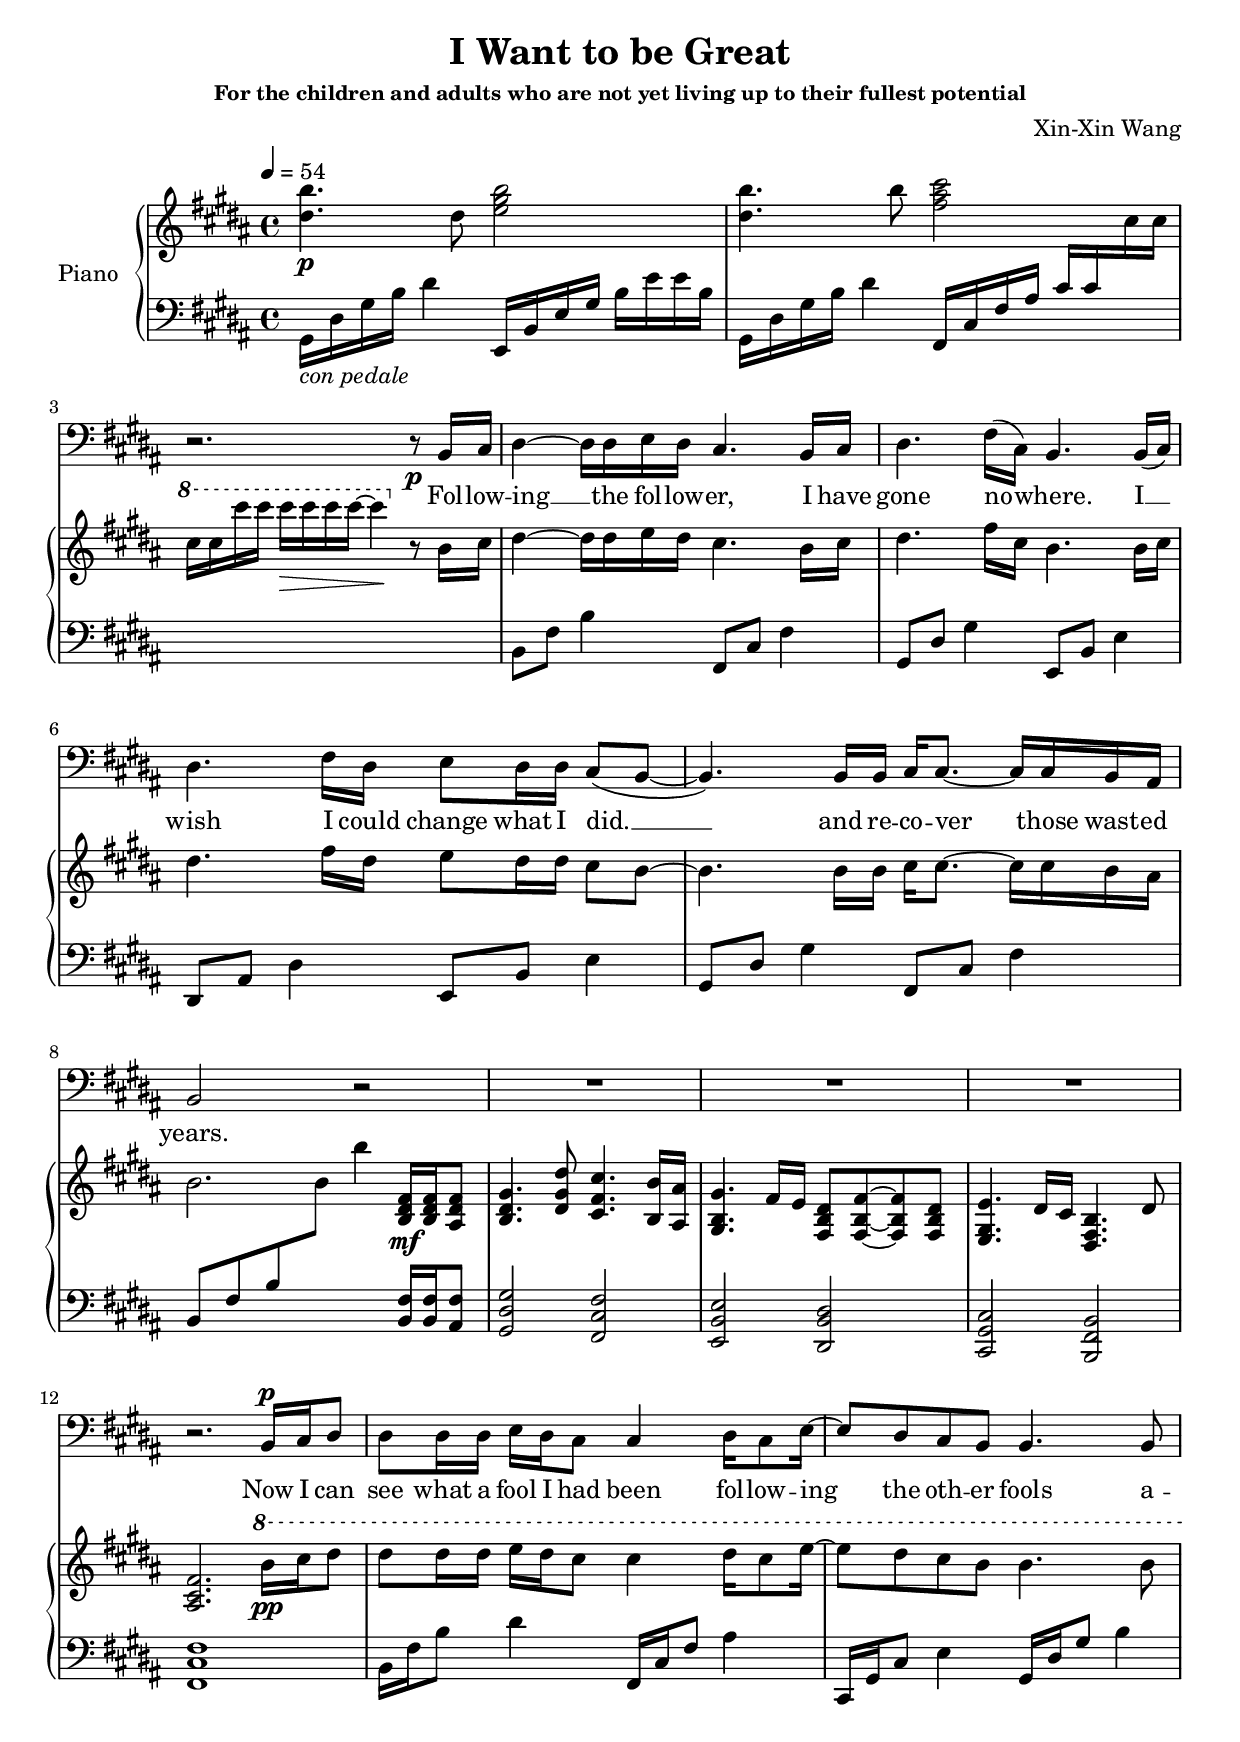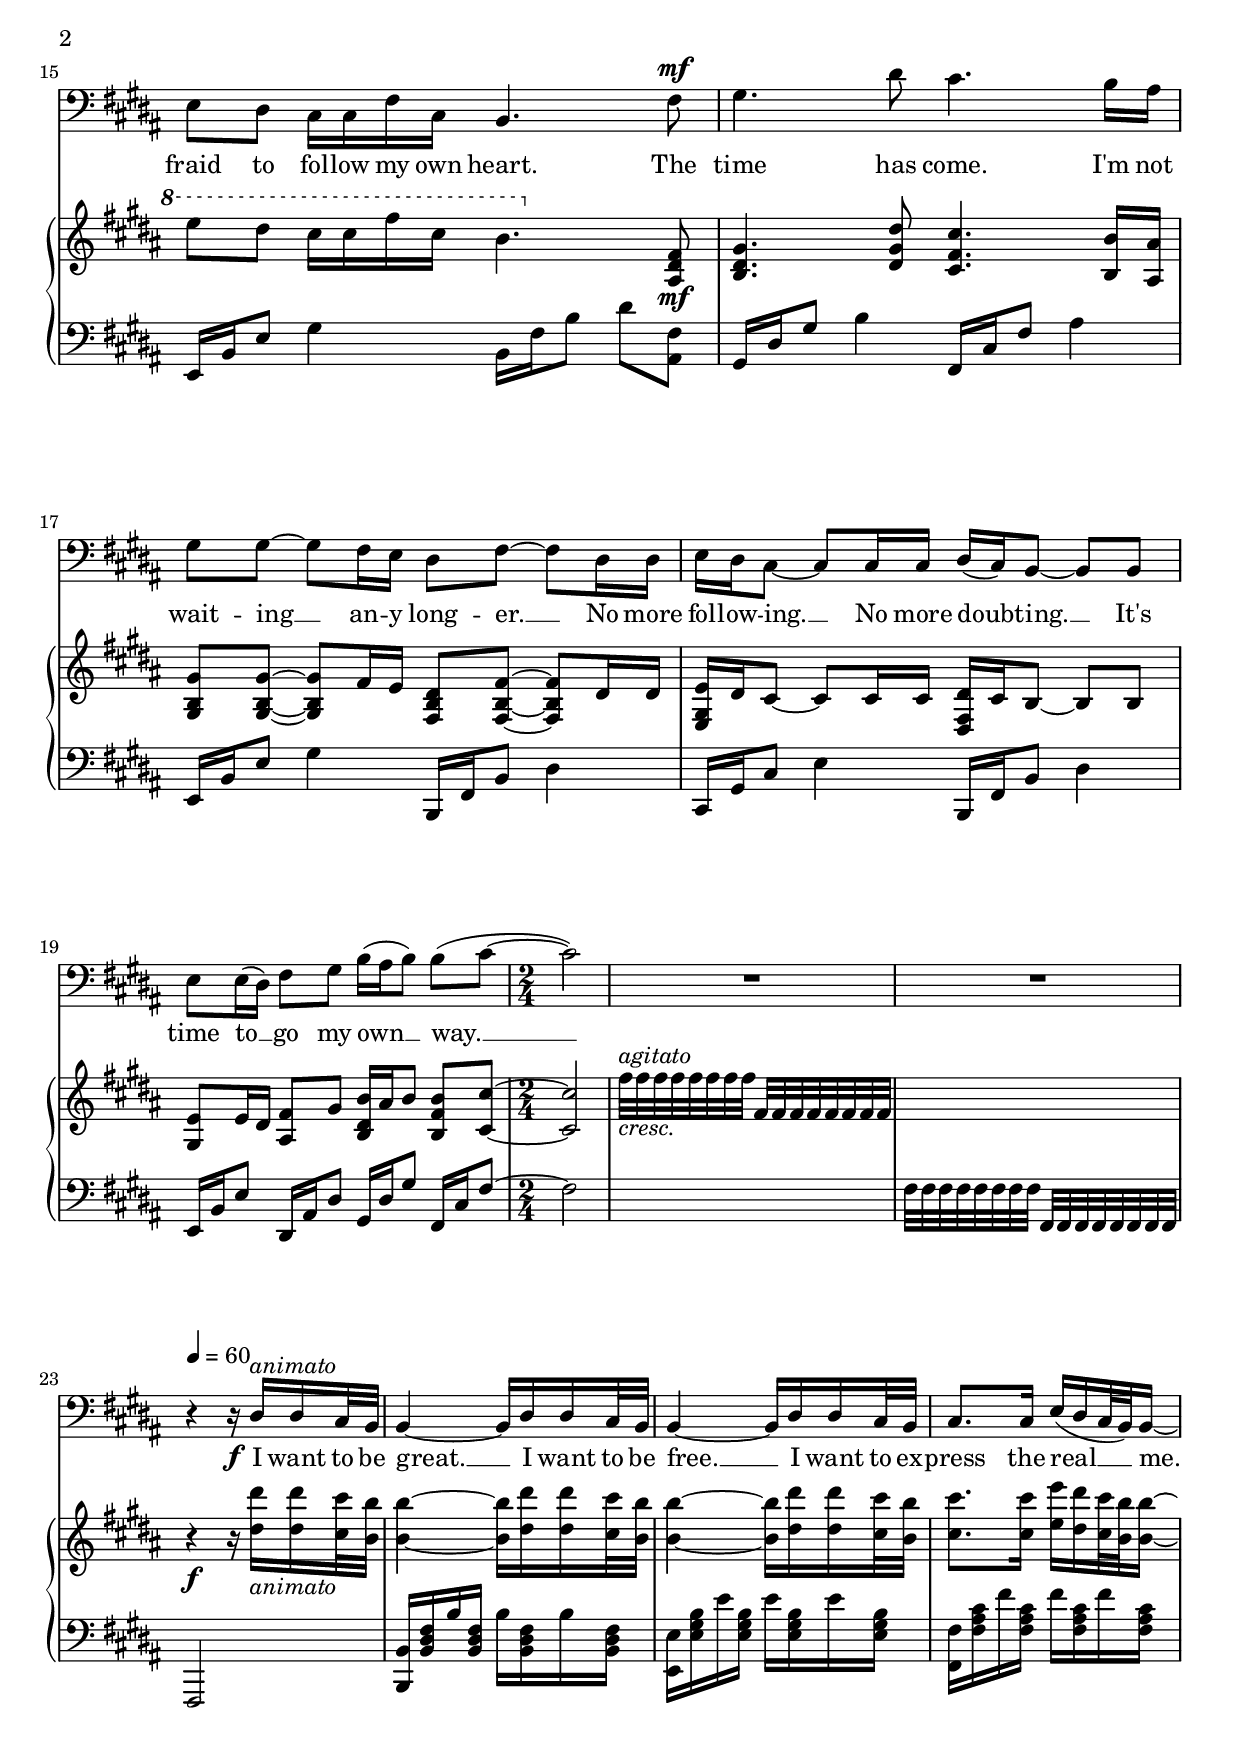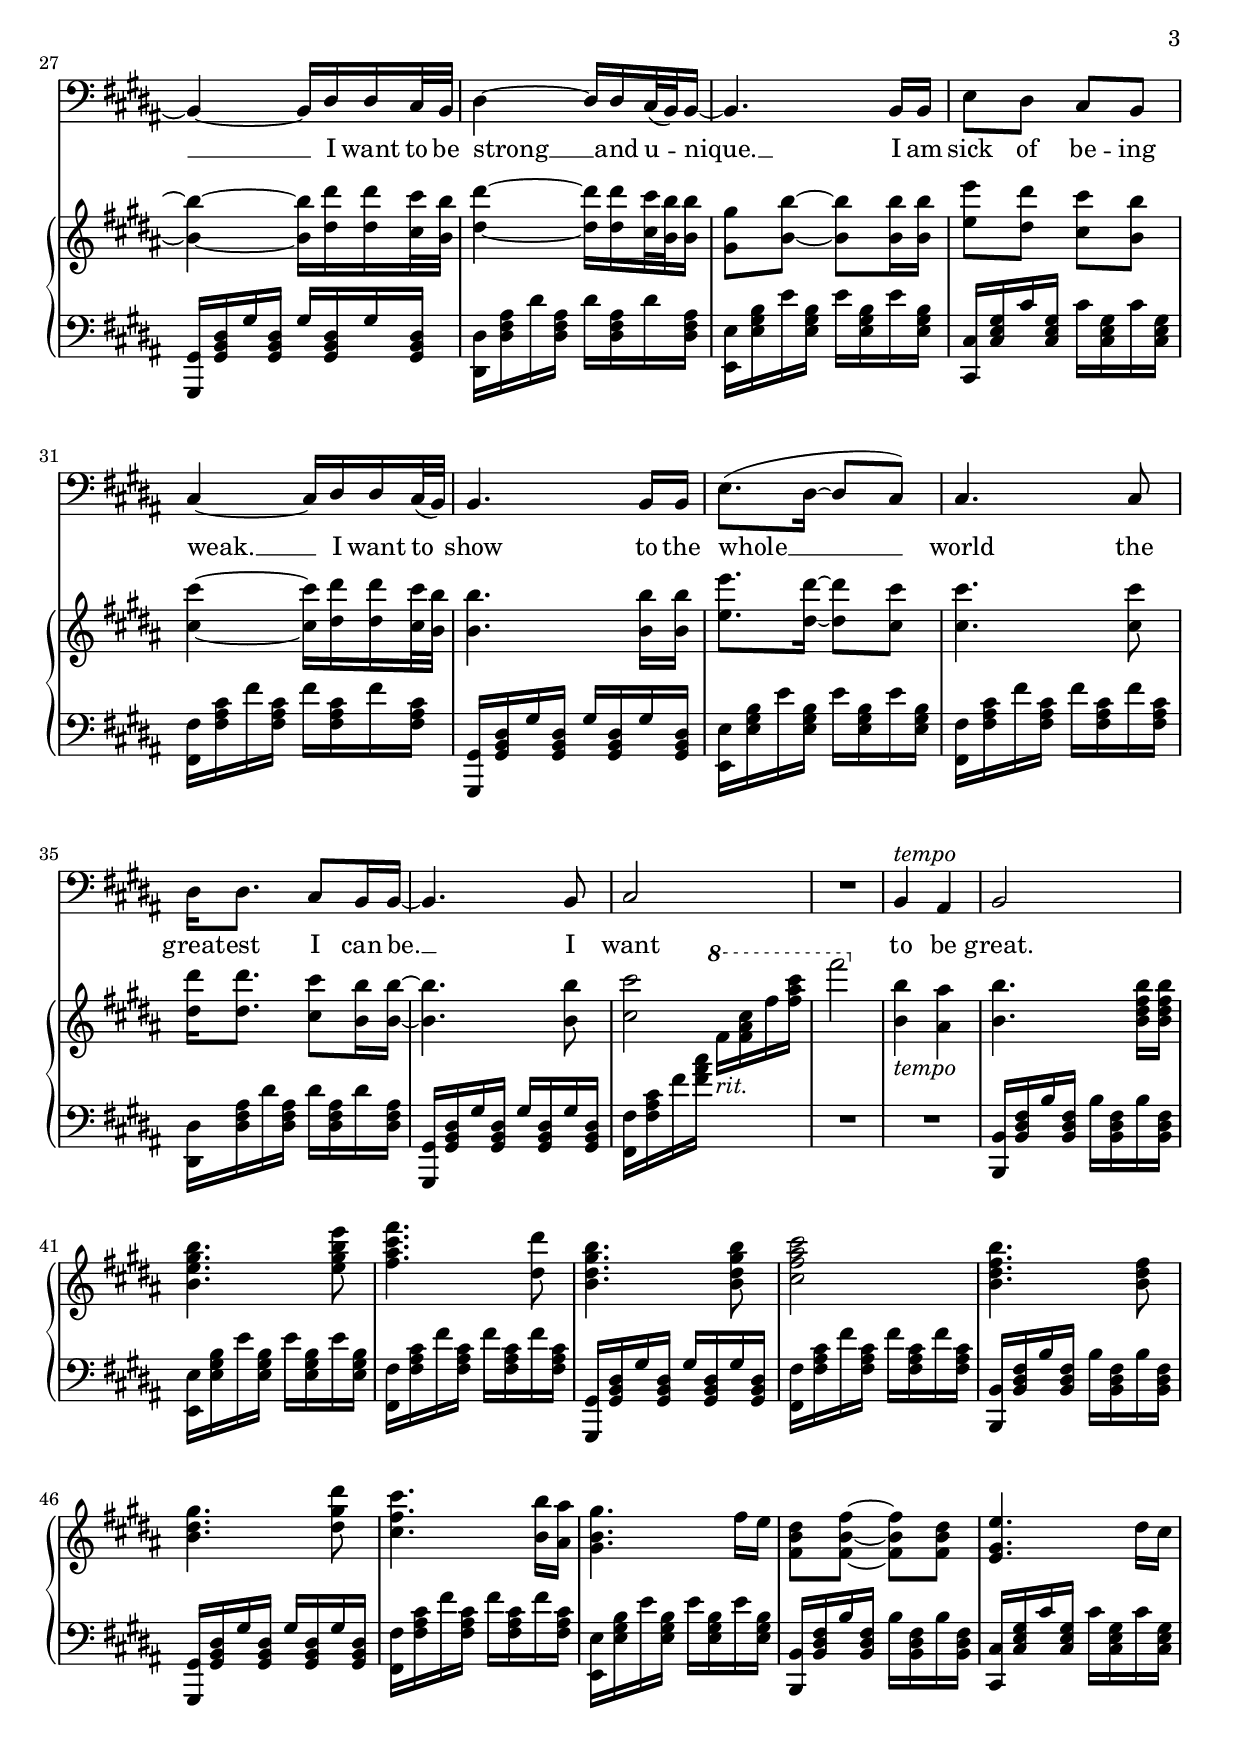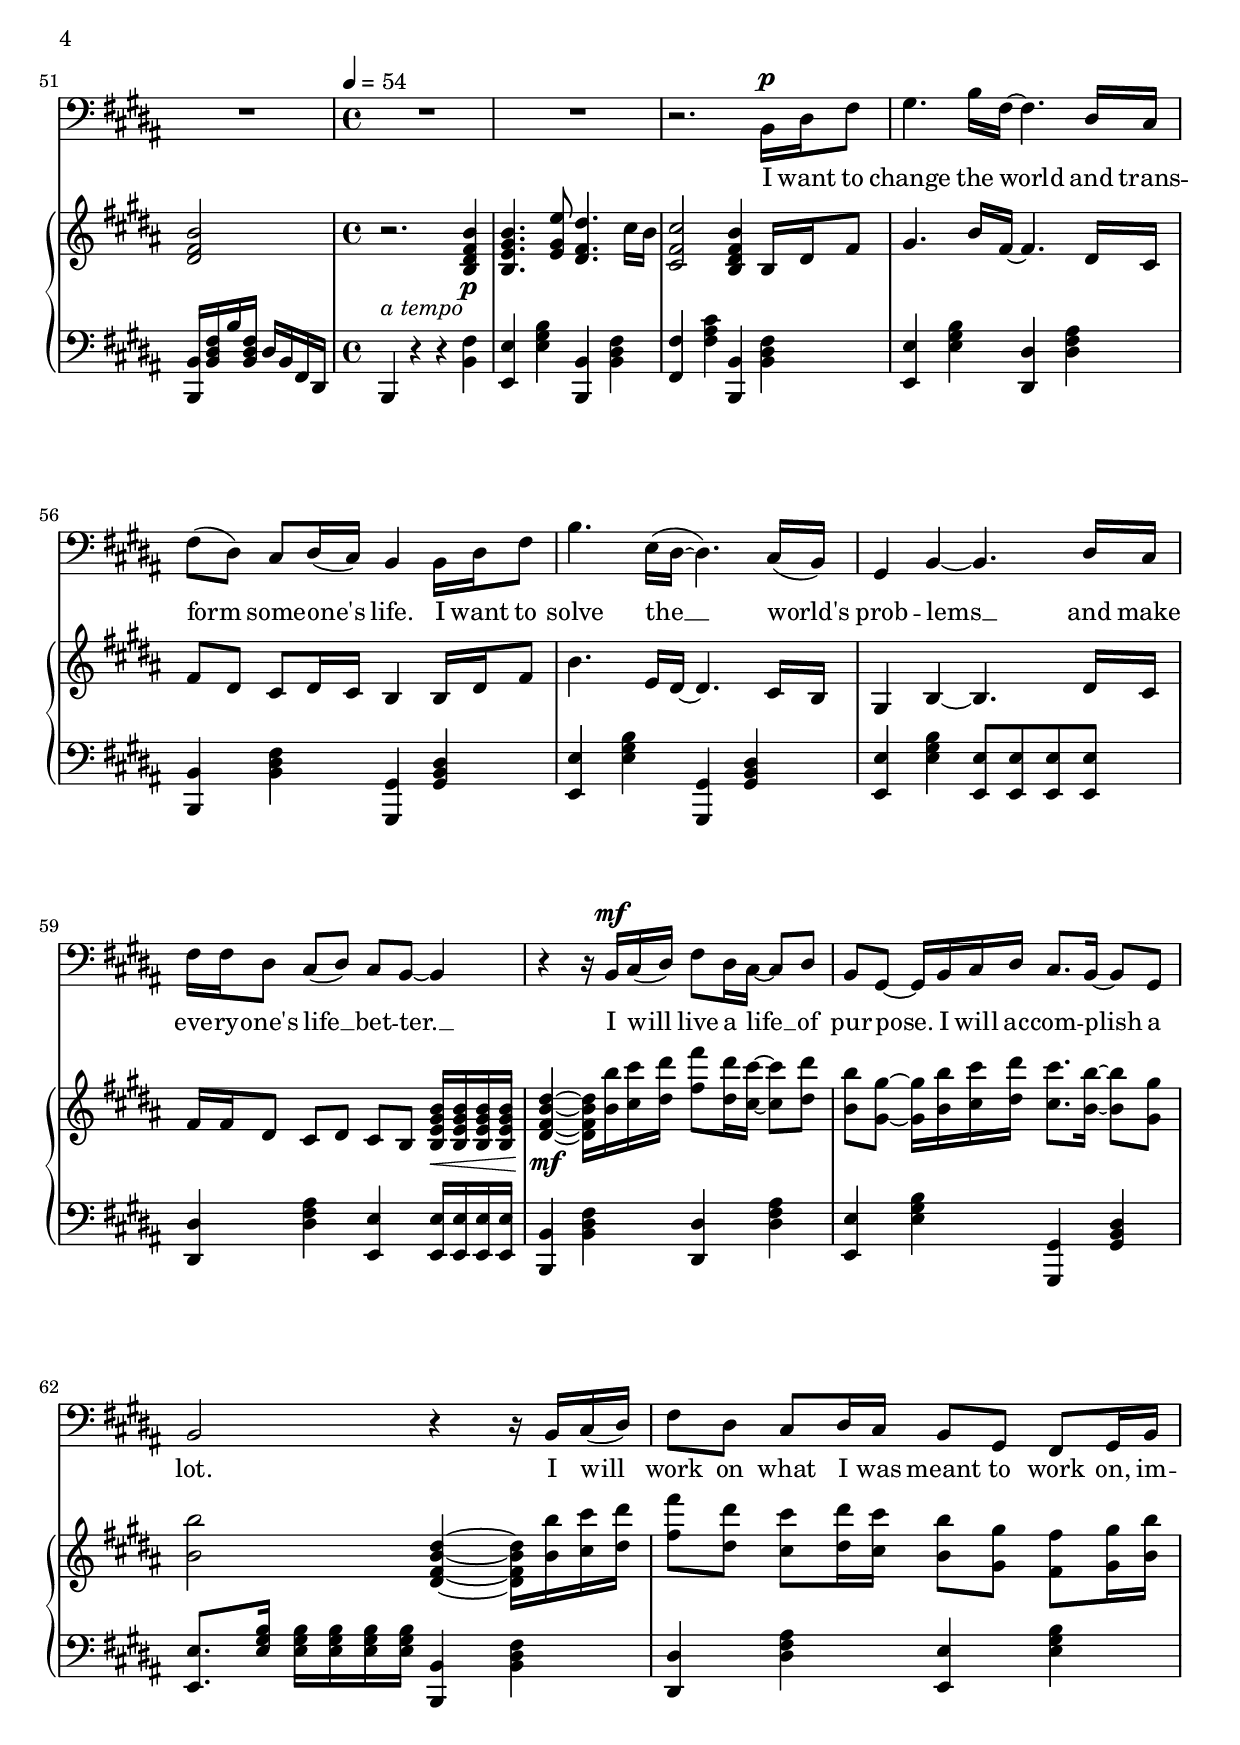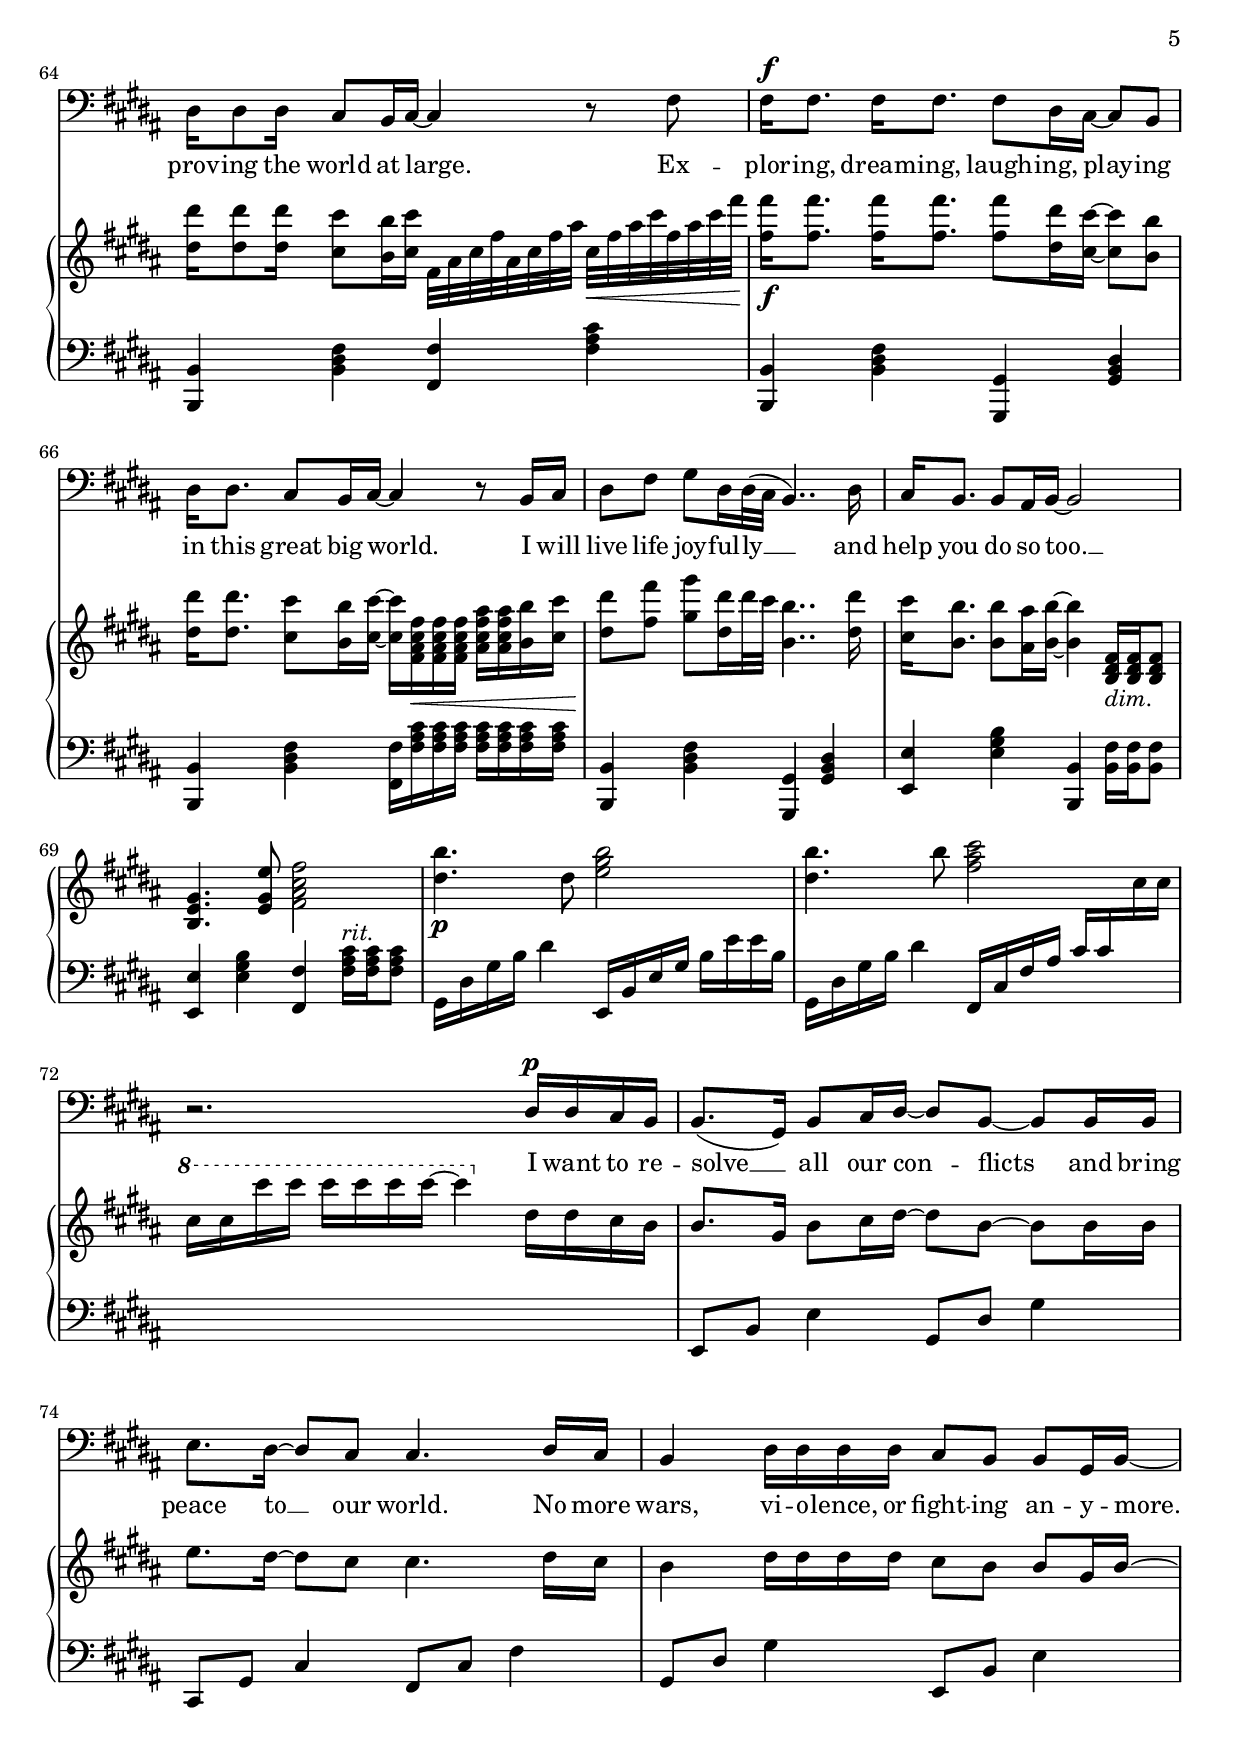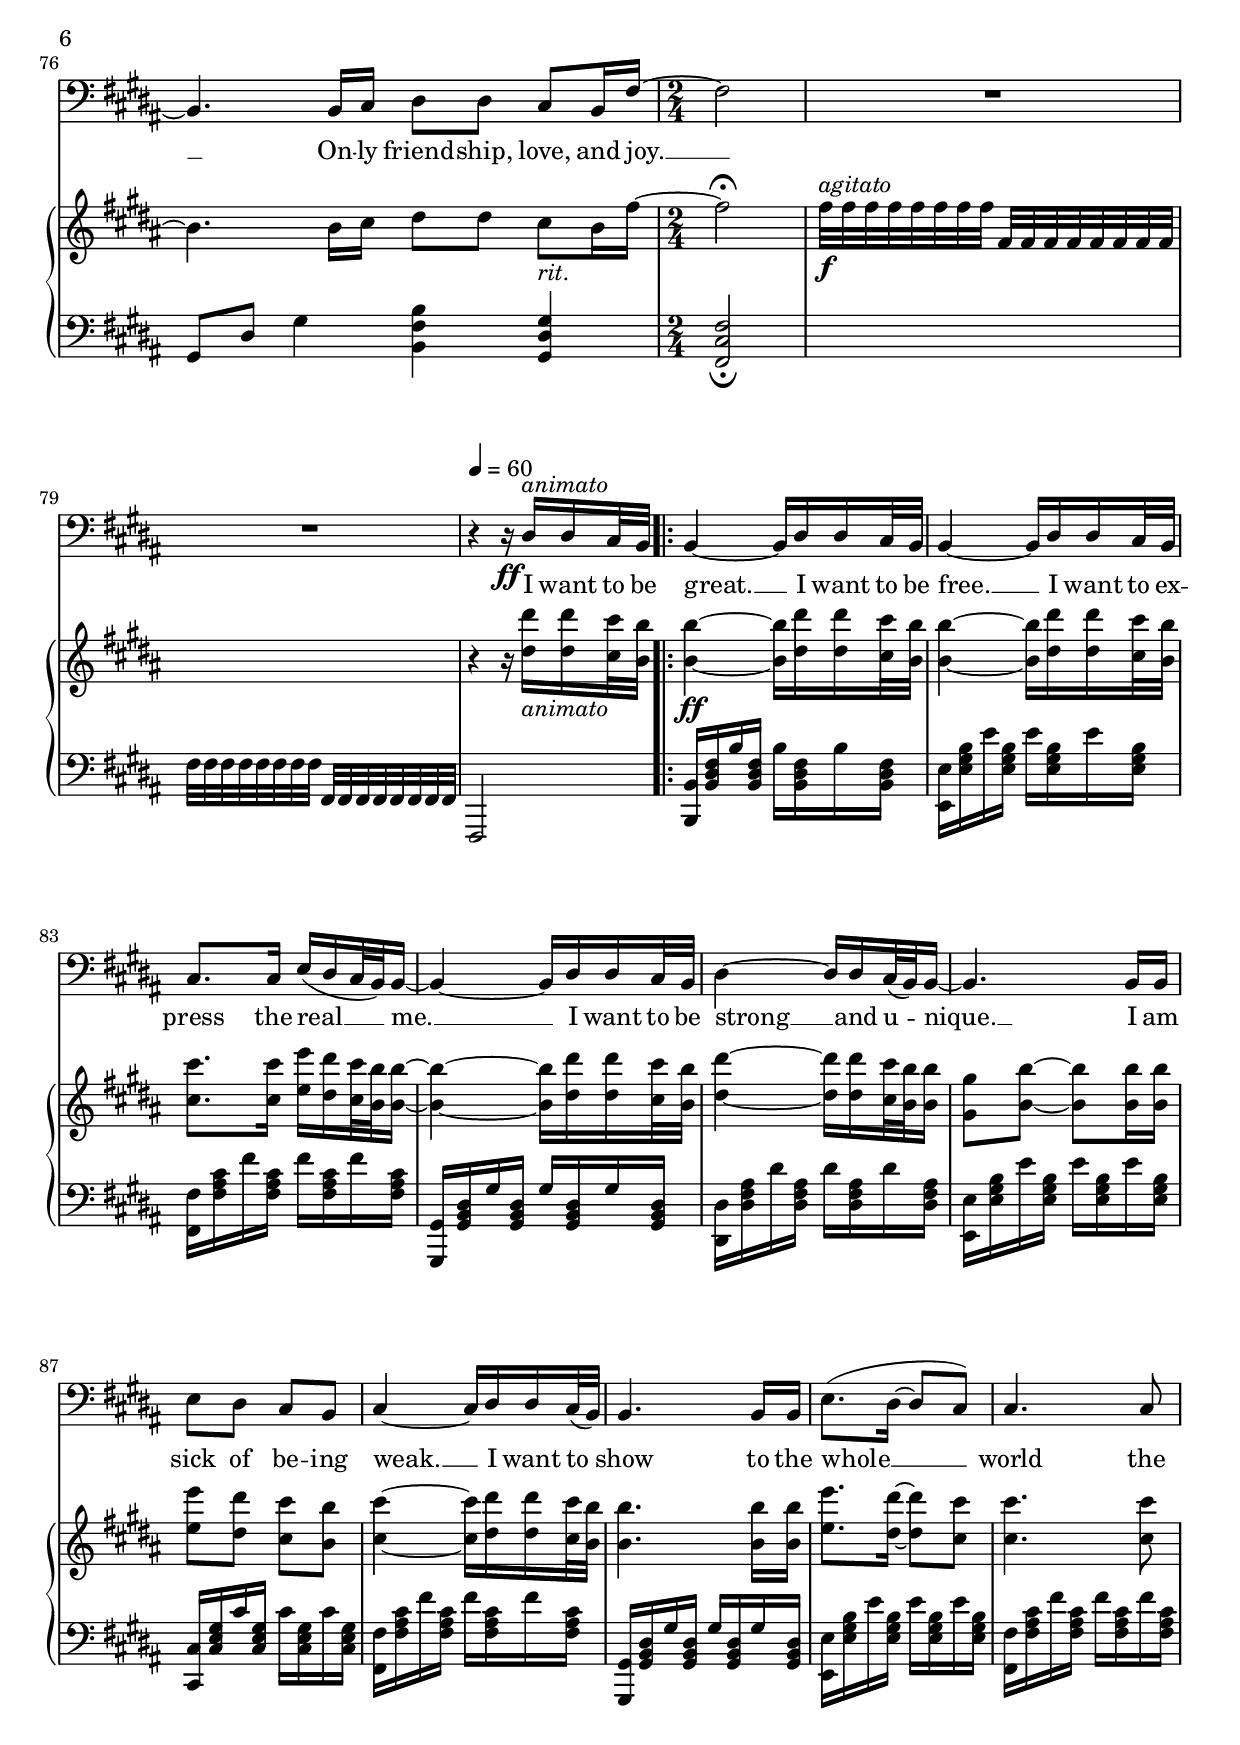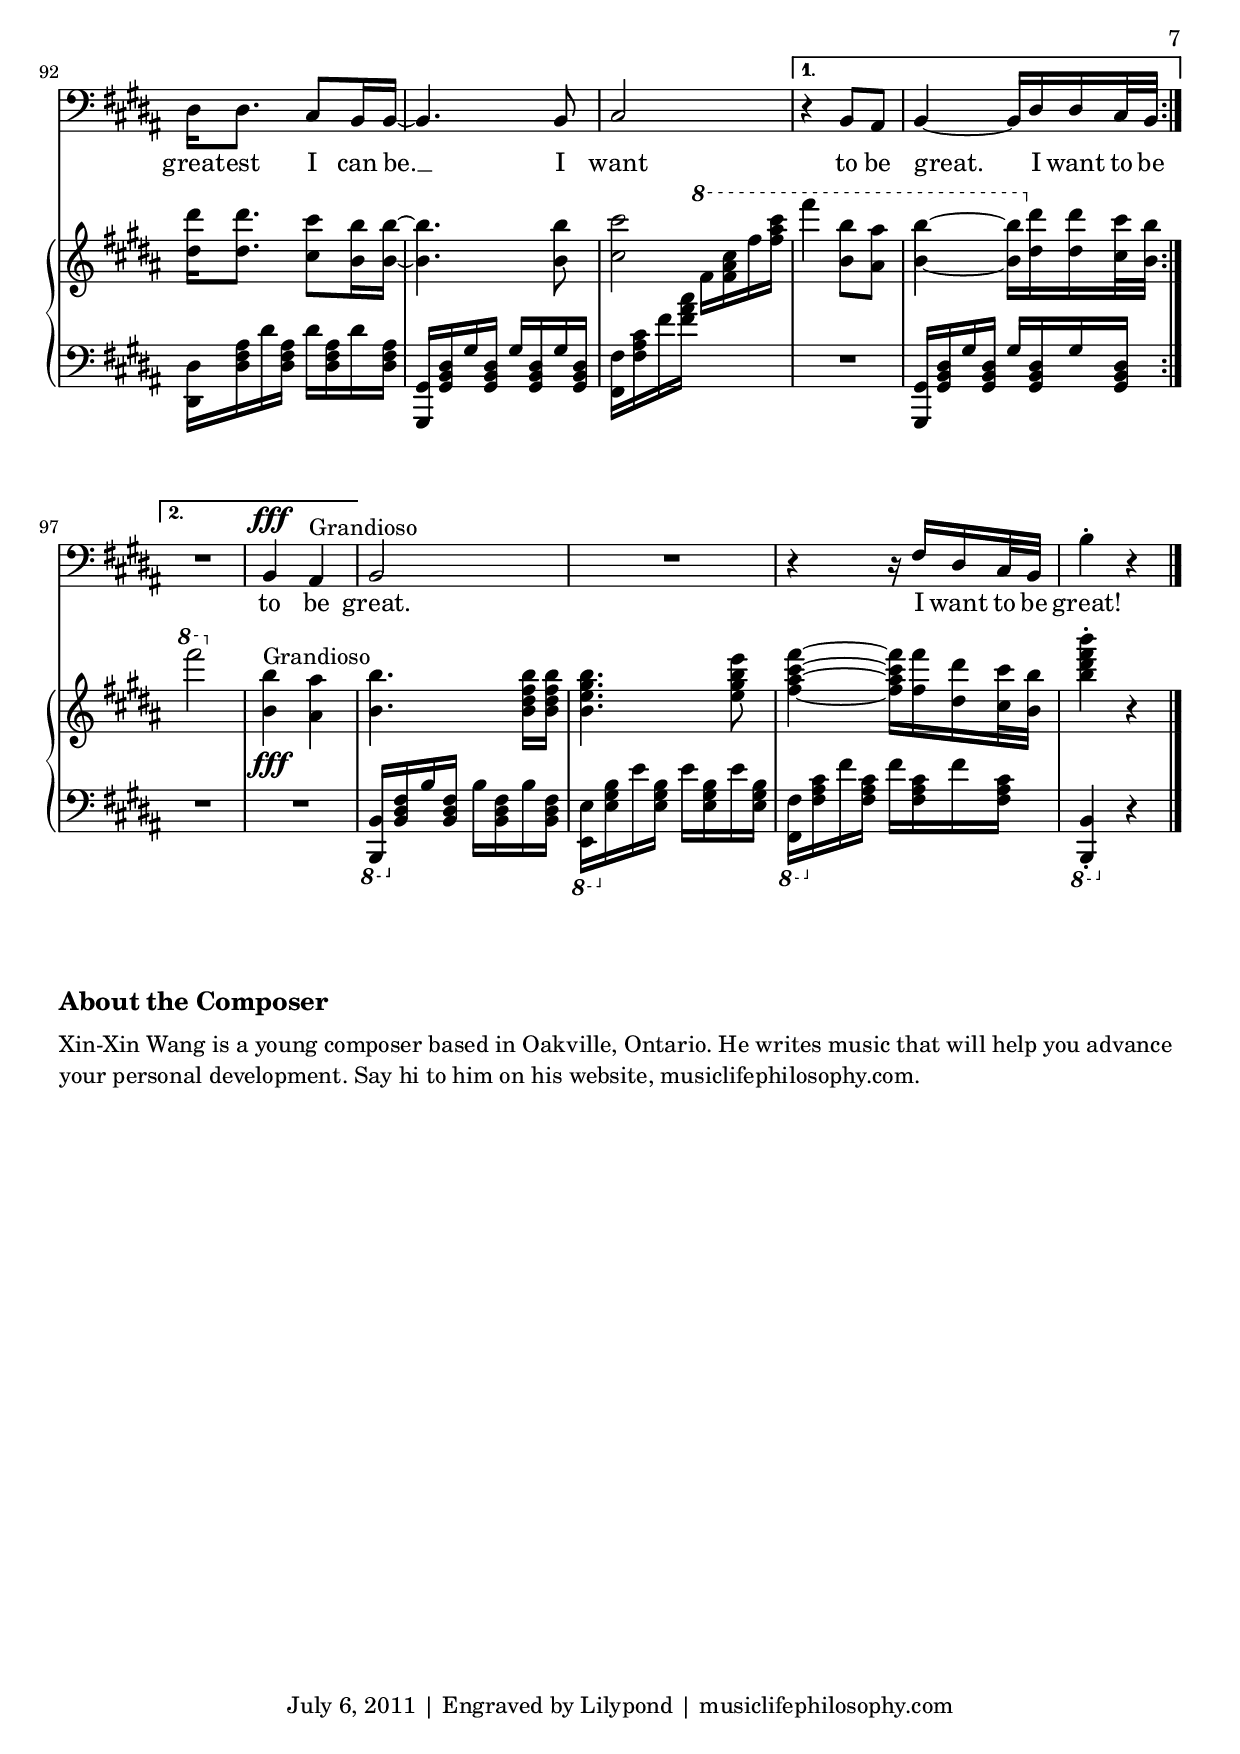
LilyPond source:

\version "2.14.2"
\include "english.ly"
\header {
  title = "I Want to be Great"
  subsubtitle = "For the children and adults who are not yet living up to their fullest potential"
  composer = "Xin-Xin Wang"
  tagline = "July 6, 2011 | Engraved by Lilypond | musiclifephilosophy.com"
}

pedale = \markup {\italic "con pedale"}
agitato = \markup {\italic "agitato"}
cres = \markup {\italic "cresc."}
animato = \markup {\italic "animato"}
tempoi = \markup {\italic "tempo"}
rit = \markup {\italic "rit."}
atempo = \markup {\italic "a tempo"}
dim = \markup {\italic "dim."}
grandioso = \markup {"Grandioso"}

voice = \relative c {
  \tempo 4 = 54
  \clef bass
  \key b \major
  R1*2
  r2. r8_\p b16 cs
  
  ds4~ds16 ds e ds cs4. b16 cs % Following the follower
  ds4. fs16( cs) b4. b16( cs)
  ds4. fs16 ds e8 ds16 ds cs8( b~
  b4.) b16 b cs16 cs8.~cs16 cs b as
  b2 r2
  
  R1*3
  r2. b16^\p cs ds8
  
  ds8 ds16 ds e ds cs8 cs4 ds16 cs8 e16~ % Now I can see
  e8 ds cs b b4. b8
  e8 ds cs16 cs fs cs b4. fs'8^\mf
  
  gs4. ds'8 cs4. b16 as % The time has
  gs8 gs~gs fs16 e ds8 fs~fs ds16 ds
  e ds cs8~cs cs16 cs ds( cs) b8~b b
  e e16( ds) fs8 gs b16( as b8) b( cs~
  \time 2/4
  cs2)
  
  R1*2/4*2
  \tempo 4 = 60 r4 r16_\f ds,^\animato ds cs32 b
  
  b4~b16 ds ds cs32 b % I want to be great
  b4~b16 ds ds cs32 b
  cs8. cs16 e( ds cs32 b) b16~
  b4~b16 ds ds cs32 b
  
  ds4~ds16 ds cs32( b) b16~ % I want to be strong
  b4. b16 b
  e8 ds cs b
  cs4~cs16 ds ds cs32( b)
  
  b4. b16 b % I want to show
  e8.( ds16~ds8 cs)
  cs4. cs8
  ds16 ds8. cs8 b16 b~
  b4. b8
  
  cs2 % I want to be great
  R1*2/4
  b4^\tempoi as
  b2
  
  R1*2/4*11
  \time 4/4
  R1*2
  r2. b16^\p ds fs8
  
  gs4. b16 fs~fs4. ds16 cs % I want to change
  fs8( ds) cs ds16( cs) b4 b16 ds fs8
  b4. e,16( ds~ds4.) cs16( b)
  gs4 b4~b4. ds16 cs
  fs16 fs ds8 cs( ds) cs b~b4
  
  r4 r16 b^\mf cs( ds) fs8 ds16 cs~cs8 ds % I will live a life
  b gs~gs16 b cs ds cs8. b16~b8 gs
  b2 r4 r16 b cs( ds)
  fs8 ds cs ds16 cs b8 gs fs gs16 b
  ds ds8 ds16 cs8 b16 cs~cs4 r8 fs
  
  fs16^\f fs8. fs16 fs8. fs8 ds16 cs~cs8 b % Exploring, dreaming
  ds16 ds8. cs8 b16 cs~cs4 r8 b16 cs
  ds8 fs gs ds16 ds32( cs b4..) ds16
  cs b8. b8 as16 b~b2
  
  R1*3
  r2. ds16^\p ds cs b
  
  b8.( gs16) b8 cs16 ds~ds8 b~b b16 b % I want to resolve
  e8. ds16~ds8 cs cs4. ds16 cs
  b4 ds16 ds ds ds cs8 b b gs16 b~
  b4. b16 cs ds8 ds cs b16 fs'~
  \time 2/4
  fs2
  
  R1*2/4*2
  \tempo 4 = 60 r4 r16_\ff ds^\animato ds cs32 b
  
  \repeat volta 2 {
    b4~b16 ds ds cs32 b % I want to be great
    b4~b16 ds ds cs32 b
    cs8. cs16 e( ds cs32 b) b16~
    b4~b16 ds ds cs32 b
    
    ds4~ds16 ds cs32( b) b16~ % I want to be strong
    b4. b16 b
    e8 ds cs b
    cs4~cs16 ds ds cs32( b)
    
    b4. b16 b % I want to show
    e8.( ds16~ds8 cs)
    cs4. cs8
    ds16 ds8. cs8 b16 b~
    b4. b8
    
    cs2
  }
  \alternative {
    {
      r4 b8 as
      b4~b16 ds ds cs32 b
    }
    {
      R1*2/4
      b4^\fff as^\grandioso
    }
  }
  b2
  
  R1*2/4
  r4 r16 fs' ds cs32 b
  
  b'4-. r4
  
  \bar "|."
}

text = \lyricmode {
  Fol -- low -- ing __ the fol -- low -- er,
  I have gone no -- __ where.
  I __ wish I could change what I did. __
  and re -- co -- ver those wast -- ed years.
  
  Now I can see
  what a fool I had been
  fol -- low -- ing the oth -- er fools
  a -- fraid to fol -- low my own heart.
  
  The time has come.
  I'm not wait -- ing __ an -- y long -- er. __
  No more fol -- low -- ing. __
  No more doubt -- ing. __
  
  It's time to __ go my own __ way. __
  
  I want to be great. __
  I want to be free. __
  I want to ex -- press the real __ me. __
  
  I want to be strong __
  and u -- nique. __
  I am sick of be -- ing weak. __
  
  I want to show
  to the whole __ world
  the great -- est I can be. __
  
  I want to be great.
  
  I want to change the world
  and trans -- form some -- one's life.
  I want to solve the __ world's prob -- lems __
  and make eve -- ry -- one's life __ bet -- ter. __
  
  I will live a life __ of pur -- pose.
  I will ac -- com -- plish a lot.
  I will work on what I was meant to work on,
  im -- prov -- ing the world at large.
  
  Ex -- plor -- ing, dream -- ing, laugh -- ing, play -- ing
  in this great big world.
  I will live life joy -- ful -- ly __
  and help you do so too. __
  
  I want to re -- solve __ all our con -- flicts
  and bring peace to __ our world.
  No more wars, vi -- o -- lence, or fight -- ing an -- y -- more. __
  On -- ly friend -- ship, love, and joy. __
  
  I want to be great. __
  I want to be free. __
  I want to ex -- press the real __ me. __
  
  I want to be strong __
  and u -- nique. __
  I am sick of be -- ing weak. __
  
  I want to show
  to the whole __ world
  the great -- est I can be. __

  I want 
  
  to be great. % 1st ending
  I want to be

  to be great. % 2nd ending
  
  I want to be great!
}

upper = \relative c'' {
  \key b \major
  <ds b'>4.\p ds8 <e gs b>2
  <ds b'>4. b'8 <fs as cs>2
  s2. r8 b,16 cs
  
  ds4~ds16 ds e ds cs4. b16 cs % Following the follower
  ds4. fs16 cs b4. b16 cs
  ds4. fs16 ds e8 ds16 ds cs8 b~
  b4. b16 b cs16 cs8.~cs16 cs b as
  b2. <b, ds fs>16\mf <b ds fs> <as ds fs>8
  
  <b ds gs>4. <ds gs ds'>8 <cs fs cs'>4. <b b'>16 <as as'>
  <gs b gs'>4. fs'16 e <fs, b ds>8 <fs b fs'>~<fs b fs'> <fs b ds>
  <e gs e'>4. ds'16 cs <ds, fs b>4. ds'8
  <as cs fs>2. \ottava #1 b''16\pp cs ds8
  
  ds8 ds16 ds e ds cs8 cs4 ds16 cs8 e16~ % Now I can see
  e8 ds cs b b4. b8
  e8 ds cs16 cs fs cs b4. \ottava #0 <as,, ds fs>8\mf
  <b ds gs>4. <ds gs ds'>8 <cs fs cs'>4. <b b'>16 <as as'>
  <gs b gs'>8 <gs b gs'>8~<gs b gs'>8 fs'16 e <fs, b ds>8 <fs b fs'>~<fs b fs'> ds'16 ds
  <e, gs e'> ds' cs8~cs cs16 cs <ds, fs ds'> cs' b8~b b
  <gs e'> e'16 ds <as fs'>8 gs' <b, ds b'>16 as' b8 <b, fs' b> <cs cs'>~
  \time 2/4
  <cs cs'>2
  
  fs'32^\agitato_\cres fs fs fs fs fs fs fs fs, fs fs fs fs fs fs fs
  \change Staff = "down" fs, fs fs fs fs fs fs fs fs, fs fs fs fs fs fs fs
  \change Staff = "up" r4\f r16 <ds''' ds'>_\animato <ds ds'> <cs cs'>32 <b b'>
  
  <b b'>4~<b b'>16 <ds ds'> <ds ds'> <cs cs'>32 <b b'> % I want to be great
  <b b'>4~<b b'>16 <ds ds'> <ds ds'> <cs cs'>32 <b b'>
  <cs cs'>8. <cs cs'>16 <e e'> <ds ds'> <cs cs'>32 <b b'> <b b'>16~
  <b b'>4~<b b'>16 <ds ds'> <ds ds'> <cs cs'>32 <b b'>
  
  <ds ds'>4~<ds ds'>16 <ds ds'> <cs cs'>32 <b b'> <b b'>16
  <gs gs'>8 <b b'>~<b b'> <b b'>16 <b b'>
  <e e'>8 <ds ds'> <cs cs'> <b b'>
  <cs cs'>4~<cs cs'>16 <ds ds'> <ds ds'> <cs cs'>32 <b b'> % I want to be strong
  
  <b b'>4. <b b'>16 <b b'> % I want to show
  <e e'>8. <ds ds'>16~<ds ds'>8 <cs cs'>
  <cs cs'>4. <cs cs'>8
  <ds ds'>16 <ds ds'>8. <cs cs'>8 <b b'>16 <b b'>~
  <b b'>4. <b b'>8
  
  <cs cs'>2 % I want to be great
  fs''2 \ottava #0
  <b,,, b'>4_\tempoi <as as'>
  <b b'>4. <b ds fs b>16 <b ds fs b>
  
  <b e gs b>4. <e gs b e>8
  <fs as cs fs>4. <ds ds'>8
  <b ds gs b>4. <b ds gs b>8
  <cs fs as cs>2
  <b ds fs b>4. <b ds fs>8
  <b ds gs>4. <ds gs ds'>8
  <cs fs cs'>4. <b b'>16 <as as'>
  <gs b gs'>4. fs'16 e 
  <fs, b ds>8 <fs b fs'>~<fs b fs'> <fs b ds>
  <e gs e'>4. ds'16 cs 
  <ds, fs b>2
  
  \time 4/4
  \tempo 4 = 54 r2._\atempo <b ds fs b>4\p
  <b e gs b>4. <e gs e'>8 <ds fs ds'>4. cs'16 b
  <cs, fs cs'>2 <b ds fs b>4 b16 ds fs8
  
  gs4. b16 fs~fs4. ds16 cs % I want to change
  fs8 ds cs ds16 cs b4 b16 ds fs8
  b4. e,16 ds~ds4. cs16 b
  gs4 b~b4. ds16 cs
  fs16 fs ds8 cs ds cs b <b e gs b>16\< <b e gs b> <b e gs b> <b e gs b>
  
  <ds fs b ds>4\mf~<ds fs b ds>16 <b' b'> <cs cs'> <ds ds'> <fs fs'>8 <ds ds'>16 <cs cs'>~<cs cs'>8 <ds ds'> % I will live a life
  <b b'> <gs gs'>~<gs gs'>16 <b b'> <cs cs'> <ds ds'> <cs cs'>8. <b b'>16~<b b'>8 <gs gs'>
  <b b'>2 <ds, fs b ds>4~<ds fs b ds>16 <b' b'> <cs cs'> <ds ds'>
  <fs fs'>8 <ds ds'> <cs cs'> <ds ds'>16 <cs cs'> <b b'>8 <gs gs'> <fs fs'> <gs gs'>16 <b b'>
  <ds ds'>16 <ds ds'>8 <ds ds'>16 <cs cs'>8 <b b'>16 <cs cs'> fs,32 as cs fs as, cs fs as cs,\< fs as cs fs, as cs fs
  
  <fs, fs'>16\f <fs fs'>8. <fs fs'>16 <fs fs'>8. <fs fs'>8 <ds ds'>16 <cs cs'>~<cs cs'>8 <b b'> % Exploring, dreaming
  <ds ds'>16 <ds ds'>8. <cs cs'>8 <b b'>16 <cs cs'>~<cs cs'> <fs, as cs fs>\< <fs as cs fs> <fs as cs fs> <as cs fs as> <as cs fs as> <b b'> <cs cs'>
  <ds ds'>8\! <fs fs'> <gs gs'> <ds ds'>16 ds'32 cs <b, b'>4.. <ds ds'>16
  <cs cs'> <b b'>8. <b b'>8 <as as'>16 <b b'>~<b b'>4 <b, ds fs>16_\dim <b ds fs> <b ds fs>8
  
  <b e gs>4. <e gs e'>8 <fs as cs fs>2
  
  <ds' b'>4.\p ds8 <e gs b>2
  <ds b'>4. b'8 <fs as cs>2
  s2. ds16 ds cs b
  
  b8. gs16 b8 cs16 ds~ds8 b~b b16 b % I want to resolve
  e8. ds16~ds8 cs cs4. ds16 cs b4 ds16 ds ds ds cs8 b b gs16 b~
  b4. b16 cs ds8 ds cs_\rit b16 fs'~
  \time 2/4
  fs2\fermata
  
  fs32\f^\agitato fs fs fs fs fs fs fs fs, fs fs fs fs fs fs fs
  \change Staff = "down" fs, fs fs fs fs fs fs fs fs, fs fs fs fs fs fs fs
  \change Staff = "up" \tempo 4 = 60 r4 r16 <ds''' ds'>_\animato <ds ds'> <cs cs'>32 <b b'>
  
  \repeat volta 2 {
    <b b'>4_\ff~<b b'>16 <ds ds'> <ds ds'> <cs cs'>32 <b b'> % I want to be great
    <b b'>4~<b b'>16 <ds ds'> <ds ds'> <cs cs'>32 <b b'>
    <cs cs'>8. <cs cs'>16 <e e'> <ds ds'> <cs cs'>32 <b b'> <b b'>16~
    <b b'>4~<b b'>16 <ds ds'> <ds ds'> <cs cs'>32 <b b'>
    
    <ds ds'>4~<ds ds'>16 <ds ds'> <cs cs'>32 <b b'> <b b'>16
    <gs gs'>8 <b b'>~<b b'> <b b'>16 <b b'>
    <e e'>8 <ds ds'> <cs cs'> <b b'>
    <cs cs'>4~<cs cs'>16 <ds ds'> <ds ds'> <cs cs'>32 <b b'> % I want to be strong
    
    <b b'>4. <b b'>16 <b b'> % I want to show
    <e e'>8. <ds ds'>16~<ds ds'>8 <cs cs'>
    <cs cs'>4. <cs cs'>8
    <ds ds'>16 <ds ds'>8. <cs cs'>8 <b b'>16 <b b'>~
    <b b'>4. <b b'>8
    
    <cs cs'>2 % I want to be great
  }
  \alternative {
    {
      fs''4 <b,, b'>8 <as as'>
      <b b'>4~<b b'>16 \ottava #0 <ds, ds'> <ds ds'> <cs cs'>32 <b b'>
    }
    {
      \ottava #1 fs'''2 \ottava #0
      <b,,, b'>4\fff^\grandioso <as as'>
    }
  }
  <b b'>4. <b ds fs b>16 <b ds fs b>
  
  <b e gs b>4. <e gs b e>8
  <fs as cs fs>4~<fs as cs fs>16 <fs fs'> <ds ds'> <cs cs'>32 <b b'>
  
  <b' ds fs b>4-. r4
  
  \bar "|."
}

lower = \relative c {
  \clef bass
  \key b \major
  gs16_\pedale ds' gs b ds4 e,,16 b' e gs b e e b
  gs,16 ds' gs b ds4 fs,,16 cs' fs as cs cs \change Staff = "up" cs' cs
  \ottava #1 cs' cs cs' cs cs\> cs cs cs~cs4\! \ottava #0 s4
  \change Staff = "down"
  
  b,,,,8 fs' b4 fs,8 cs' fs4 % Following the follower
  gs,8 ds' gs4 e,8 b' e4
  ds,8 as' ds4 e,8 b' e4
  gs,8 ds' gs4 fs,8 cs' fs4
  b,8 fs' b \change Staff = "up" b' b'4 \change Staff = "down" <b,,, fs'>16 <b fs'> <as fs'>8
  
  <gs ds' gs>2 <fs cs' fs>
  <e b' e> <ds b' ds>
  <cs gs' cs> <b fs' b>
  <fs' cs' fs>1
  
  b16 fs' b8 ds4 fs,,16 cs' fs8 as4 % Now I can see
  cs,,16 gs' cs8 e4 gs,16 ds' gs8 b4
  e,,16 b' e8 gs4 b,16 fs' b8 ds <as, fs'>
  gs16 ds' gs8 b4 fs,16 cs' fs8 as4
  e,16 b' e8 gs4 b,,16 fs' b8 ds4
  cs,16 gs' cs8 e4 b,16 fs' b8 ds4
  e,16 b' e8 ds,16 as' ds8 gs,16 ds' gs8 fs,16 cs' fs8~
  \time 2/4
  fs2
  
  s2
  s2
  fs,,2
  
  <b b'>16 <b' ds fs> b' <b, ds fs> b' <b, ds fs> b' <b, ds fs> % I want to be great
  <e, e'> <e' gs b> e' <e, gs b> e' <e, gs b> e' <e, gs b>
  <fs, fs'> <fs' as cs> fs' <fs, as cs> fs' <fs, as cs> fs' <fs, as cs>
  <gs,, gs'> <gs' b ds> gs' <gs, b ds> gs' <gs, b ds> gs' <gs, b ds>
  <ds ds'> <ds' fs as> ds' <ds, fs as> ds' <ds, fs as> ds' <ds, fs as>
  <e, e'> <e' gs b> e' <e, gs b> e' <e, gs b> e' <e, gs b>
  <cs, cs'> <cs' e gs> cs' <cs, e gs> cs' <cs, e gs> cs' <cs, e gs>
  <fs, fs'> <fs' as cs> fs' <fs, as cs> fs' <fs, as cs> fs' <fs, as cs>
  <gs,, gs'> <gs' b ds> gs' <gs, b ds> gs' <gs, b ds> gs' <gs, b ds>
  <e e'> <e' gs b> e' <e, gs b> e' <e, gs b> e' <e, gs b>
  <fs, fs'> <fs' as cs> fs' <fs, as cs> fs' <fs, as cs> fs' <fs, as cs>
  <ds, ds'> <ds' fs as> ds' <ds, fs as> ds' <ds, fs as> ds' <ds, fs as>
  <gs,, gs'> <gs' b ds> gs' <gs, b ds> gs' <gs, b ds> gs' <gs, b ds>
  <fs fs'> <fs' as cs> fs' <fs as cs> \change Staff = "up" \ottava #1 fs'_\rit <fs as cs> fs' <fs as cs>
  \change Staff = "down" R1*2/4
  R1*2/4
  <b,,,,, b'>16 <b' ds fs> b' <b, ds fs> b' <b, ds fs> b' <b, ds fs>
  
  <e, e'> <e' gs b> e' <e, gs b> e' <e, gs b> e' <e, gs b>
  <fs, fs'> <fs' as cs> fs' <fs, as cs> fs' <fs, as cs> fs' <fs, as cs>
  <gs,, gs'> <gs' b ds> gs' <gs, b ds> gs' <gs, b ds> gs' <gs, b ds>
  <fs fs'> <fs' as cs> fs' <fs, as cs> fs' <fs, as cs> fs' <fs, as cs>
  <b,, b'> <b' ds fs> b' <b, ds fs> b' <b, ds fs> b' <b, ds fs>
  <gs, gs'> <gs' b ds> gs' <gs, b ds> gs' <gs, b ds> gs' <gs, b ds>
  <fs fs'> <fs' as cs> fs' <fs, as cs> fs' <fs, as cs> fs' <fs, as cs>
  <e, e'> <e' gs b> e' <e, gs b> e' <e, gs b> e' <e, gs b>
  <b, b'> <b' ds fs> b' <b, ds fs> b' <b, ds fs> b' <b, ds fs>
  <cs, cs'> <cs' e gs> cs' <cs, e gs> cs' <cs, e gs> cs' <cs, e gs>
  <b, b'> <b' ds fs> b' <b, ds fs> ds b fs ds
  
  \time 4/4
  b4 r r <b' fs'>
  <e, e'> <e' gs b> <b, b'> <b' ds fs>
  <fs fs'> <fs' as cs> <b,, b'> <b' ds fs>
  
  <e, e'> <e' gs b> <ds, ds'> <ds' fs as> % I want to change
  <b, b'> <b' ds fs> <gs, gs'> <gs' b ds>
  <e e'> <e' gs b> <gs,, gs'> <gs' b ds>
  <e e'> <e' gs b> <e, e'>8 <e e'> <e e'> <e e'>
  <ds ds'>4 <ds' fs as> <e, e'> <e e'>16 <e e'> <e e'> <e e'>
  
  <b b'>4 <b' ds fs> <ds, ds'> <ds' fs as> % I will live a life
  <e, e'> <e' gs b> <gs,, gs'> <gs' b ds>
  <e e'>8. <e' gs b>16 <e gs b> <e gs b> <e gs b> <e gs b> <b, b'>4 <b' ds fs>
  <ds, ds'> <ds' fs as> <e, e'> <e' gs b>
  <b, b'> <b' ds fs> <fs fs'> <fs' as cs>
  
  <b,, b'> <b' ds fs> <gs, gs'> <gs' b ds> % Exploring, dreaming
  <b, b'> <b' ds fs> <fs fs'>16 <fs' as cs> <fs as cs> <fs as cs> <fs as cs> <fs as cs> <fs as cs> <fs as cs>
  <b,, b'>4 <b' ds fs> <gs, gs'> <gs' b ds>
  <e e'> <e' gs b> <b, b'> <b' fs'>16 <b fs'> <b fs'>8
  
  <e, e'>4 <e' gs b> <fs, fs'> <fs' as cs>16^\rit <fs as cs> <fs as cs>8
  
  gs,16 ds' gs b ds4 e,,16 b' e gs b e e b
  gs,16 ds' gs b ds4 fs,,16 cs' fs as cs cs \change Staff = "up" cs' cs
  \ottava #1 cs' cs cs' cs cs cs cs cs~cs4 \ottava #0 s4
  \change Staff = "down"
  
  e,,,,,8 b' e4 gs,8 ds' gs4 % I want to resolve
  cs,,8 gs' cs4 fs,8 cs' fs4
  gs,8 ds' gs4 e,8 b' e4
  gs,8 ds' gs4 <b, fs' b> <gs ds' gs>
  \time 2/4
  <fs cs' fs>2_\fermata
  
  s2
  s2
  fs,2
  
  \repeat volta 2 {
    <b b'>16 <b' ds fs> b' <b, ds fs> b' <b, ds fs> b' <b, ds fs> % I want to be great
    <e, e'> <e' gs b> e' <e, gs b> e' <e, gs b> e' <e, gs b>
    <fs, fs'> <fs' as cs> fs' <fs, as cs> fs' <fs, as cs> fs' <fs, as cs>
    <gs,, gs'> <gs' b ds> gs' <gs, b ds> gs' <gs, b ds> gs' <gs, b ds>
    <ds ds'> <ds' fs as> ds' <ds, fs as> ds' <ds, fs as> ds' <ds, fs as>
    <e, e'> <e' gs b> e' <e, gs b> e' <e, gs b> e' <e, gs b>
    <cs, cs'> <cs' e gs> cs' <cs, e gs> cs' <cs, e gs> cs' <cs, e gs>
    <fs, fs'> <fs' as cs> fs' <fs, as cs> fs' <fs, as cs> fs' <fs, as cs>
    <gs,, gs'> <gs' b ds> gs' <gs, b ds> gs' <gs, b ds> gs' <gs, b ds>
    <e e'> <e' gs b> e' <e, gs b> e' <e, gs b> e' <e, gs b>
    <fs, fs'> <fs' as cs> fs' <fs, as cs> fs' <fs, as cs> fs' <fs, as cs>
    <ds, ds'> <ds' fs as> ds' <ds, fs as> ds' <ds, fs as> ds' <ds, fs as>
    <gs,, gs'> <gs' b ds> gs' <gs, b ds> gs' <gs, b ds> gs' <gs, b ds>
    <fs fs'> <fs' as cs> fs' <fs as cs> \change Staff = "up" \ottava #1 fs' <fs as cs> fs' <fs as cs>
  }
  \alternative {
    {
      \change Staff = "down" R1*2/4
      <gs,,,,, gs'>16 <gs' b ds> gs' <gs, b ds> gs' <gs, b ds> gs' <gs, b ds>
    }
    {
      \change Staff = "down" R1*2/4
      R1*2/4
    }
  }
  \ottava #-1 <b,, b'>16 \ottava #0 <b'' ds fs> b' <b, ds fs> b' <b, ds fs> b' <b, ds fs>
  
  \ottava #-1 <e,, e'> \ottava #0 <e'' gs b> e' <e, gs b> e' <e, gs b> e' <e, gs b>
  \ottava #-1 <fs,, fs'> \ottava #0 <fs'' as cs> fs' <fs, as cs> fs' <fs, as cs> fs' <fs, as cs>
  
  \ottava #-1 <b,,, b'>4-. \ottava #0 r4
  
  \bar "|."
}

\score {
  <<
    \new Staff <<
      \new Voice = "melody" \voice
      \new Lyrics \lyricsto "melody" \text
    >>
    \new PianoStaff <<
      \set PianoStaff.instrumentName = "Piano"
      #(set-accidental-style 'piano-cautionary)
      \new Staff = "up" \upper
      \new Staff = "down" \lower
    >>
  >>
  \layout {
    \context {
      \RemoveEmptyStaffContext
      \override VerticalAxisGroup #'remove-first = ##t
    }
  }
}
\markup {
  \override #'(baseline-skip . 4){
    \column {
      \line \large \bold {About the Composer}
      \override #'(baseline-skip . 3){
        \wordwrap {
          Xin-Xin Wang is a young composer based in Oakville, Ontario.
          He writes music that will help you advance your personal development.
          Say hi to him on his website, musiclifephilosophy.com.
        }
      }
    }
  }
}

\score {
  <<
    \new Staff <<
      \set Staff.midiInstrument = #"flute"
      \new Voice = "melody" \unfoldRepeats \voice
    >>
    \new PianoStaff <<
      \new Staff = "up" \unfoldRepeats \upper
      \new Staff = "down" \unfoldRepeats \lower
    >>
  >>
  \midi {
    \context {
      \Staff
      \remove "Staff_performer"
    }
    \context {
      \Voice
      \consists "Staff_performer"
      \remove "Dynamic_performer"
    }
  }
}


